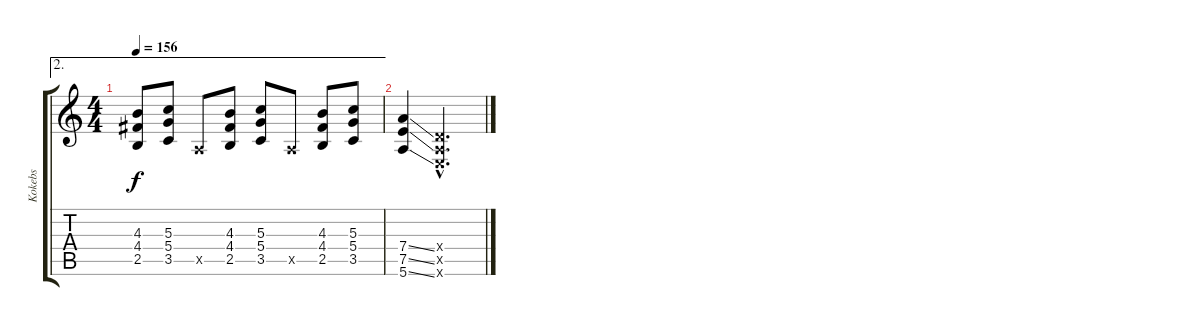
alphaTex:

\track ("Kokebs" "Kokebs") {instrument overdrivenguitar}
\staff {score tabs}
\tuning (E4 B3 G3 D3 A2 E2) {hide}
\ae 2
\ts (4 4)
\tempo 156
\clef g2
\ks c
(4.3 4.4 2.5).8{dy f volume 16} (5.3 5.4 3.5).8 0.5{x}.8 (4.3 4.4 2.5).8 (5.3 5.4 3.5).8 0.5{x}.8 (4.3 4.4 2.5).8 (5.3 5.4 3.5).8 |
(7.4{ss} 7.5{ss} 5.6{ss}).4 (0.4{hac x} 0.5{hac x} 0.6{hac x}).2{d}
